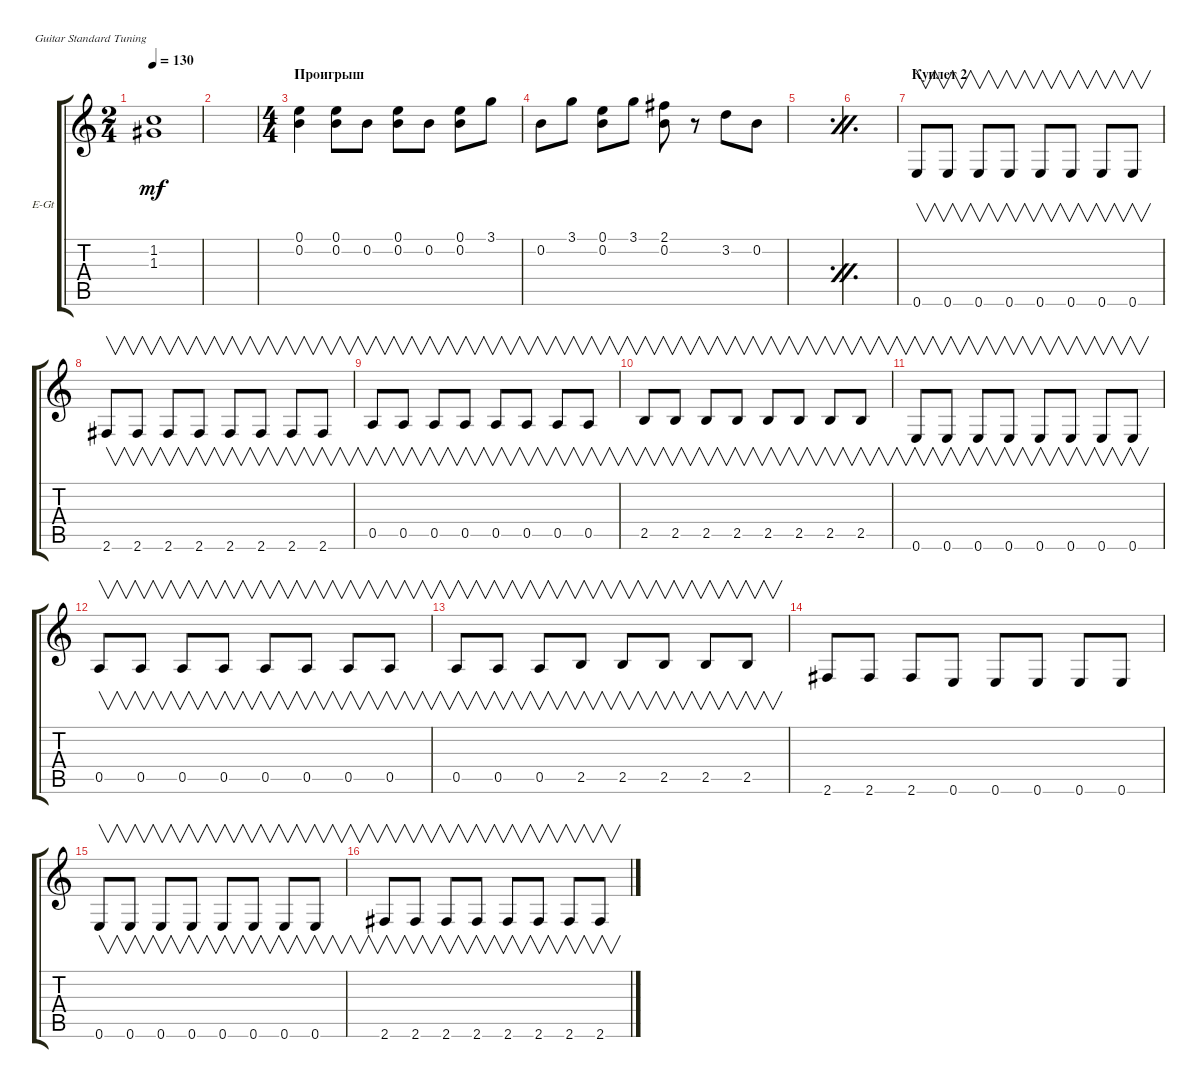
\defaultSystemsLayout 4
\bracketExtendMode groupsimilarinstruments
\firstSystemTrackNameOrientation horizontal
\otherSystemsTrackNameOrientation horizontal
\track ("Electric Guitar" "E-Gt") {instrument overdrivenguitar}
\staff {score tabs}
\tuning (E4 B3 G3 D3 A2 E2)
\ts (2 4)
\tempo 130
\clef g2
\ks c
(1.3 1.2).1{dy mf} |
|
\ts (4 4)
\section ("" "Проигрыш")
(0.1 0.2).4 (0.1 0.2).8 0.2.8 (0.1 0.2).8 0.2.8 (0.1 0.2).8 3.1.8 |
0.2.8 3.1.8 (0.1 0.2).8 3.1.8 (2.1 0.2).8 r.8 3.2.8 0.2.8 |
\simile firstofdouble
|
\simile secondofdouble
|
\section ("" "Куплет 2")
\simile none
0.6.8{v} 0.6.8{v} 0.6.8{v} 0.6.8{v} 0.6.8{v} 0.6.8{v} 0.6.8{v} 0.6.8{v} |
2.6.8{v} 2.6.8{v} 2.6.8{v} 2.6.8{v} 2.6.8{v} 2.6.8{v} 2.6.8{v} 2.6.8{v} |
0.5.8{v} 0.5.8{v} 0.5.8{v} 0.5.8{v} 0.5.8{v} 0.5.8{v} 0.5.8{v} 0.5.8{v} |
2.5.8{v} 2.5.8{v} 2.5.8{v} 2.5.8{v} 2.5.8{v} 2.5.8{v} 2.5.8{v} 2.5.8{v} |
0.6.8{v} 0.6.8{v} 0.6.8{v} 0.6.8{v} 0.6.8{v} 0.6.8{v} 0.6.8{v} 0.6.8{v} |
0.5.8{v} 0.5.8{v} 0.5.8{v} 0.5.8{v} 0.5.8{v} 0.5.8{v} 0.5.8{v} 0.5.8{v} |
0.5.8{v} 0.5.8{v} 0.5.8{v} 2.5.8{v} 2.5.8{v} 2.5.8{v} 2.5.8{v} 2.5.8{v} |
2.6.8 2.6.8 2.6.8 0.6.8 0.6.8 0.6.8 0.6.8 0.6.8 |
0.6.8{v} 0.6.8{v} 0.6.8{v} 0.6.8{v} 0.6.8{v} 0.6.8{v} 0.6.8{v} 0.6.8{v} |
2.6.8{v} 2.6.8{v} 2.6.8{v} 2.6.8{v} 2.6.8{v} 2.6.8{v} 2.6.8{v} 2.6.8{v}
